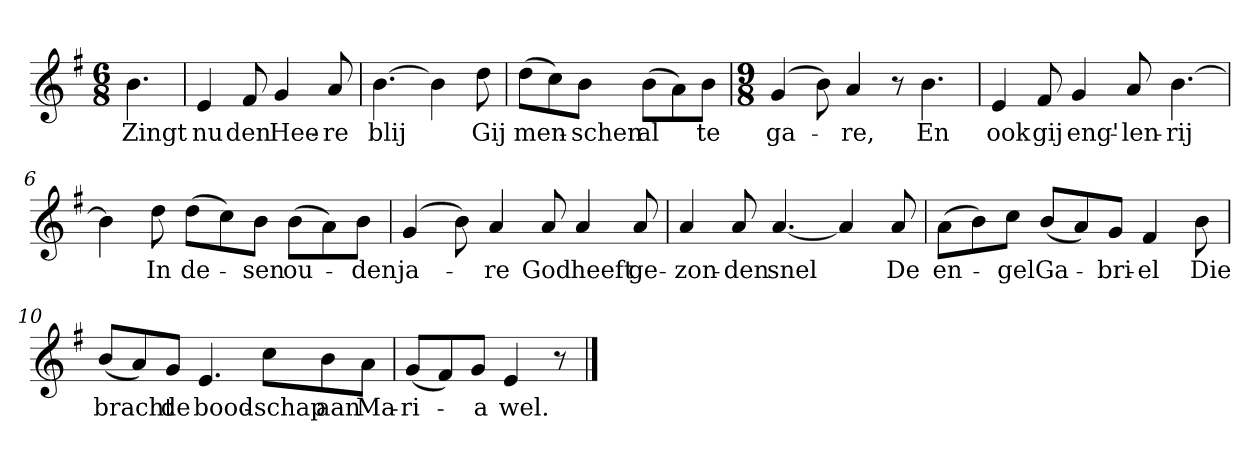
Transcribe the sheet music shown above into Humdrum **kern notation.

**kern	**text
*part1	*part1
*staff1	*staff1
*clefG2	*
*k[f#]	*
*e:	*
*M6/8	*
*MM120	*
=	=
4.b	Zingt
=1	=1
4e	nu
8f#	den
4g	Hee-
8a	-re
=2	=2
[4.b	blij
4b]	.
8dd	Gij
=3	=3
(8dd\L	men-
8cc\)	.
8b\J	-schen
(8b\L	al
8a\)	.
8b\J	te
=4	=4
*M9/8	*
(4g	ga-
8b)	.
4a	-re,
8r	.
4.b	En
=5	=5
4e	ook
8f#	gij
4g	eng'-
8a	-len-
[4.b	-rij
=6	=6
4b]	.
8dd	In
(8dd\L	de-
8cc\)	.
8b\J	-sen
(8b\L	ou-
8a\)	.
8b\J	-den
=7	=7
(4g	ja-
8b)	.
4a	-re
8a	God
4a	heeft
8a	ge-
=8	=8
4a	-zon-
8a	-den
[4.a	snel
4a]	.
8a	De
=9	=9
(8a\L	en-
8b\)	.
8cc\J	-gel
(8b/L	Ga-
8a/)	.
8g/J	-bri-
4f#	-el
8b	Die
=10	=10
(8b/L	bracht
8a/)	.
8g/J	de
4.e	bood-
8cc\L	-schap
8b\	aan
8a\J	Ma-
=11	=11
(8g/L	-ri-
8f#/)	.
8g/J	-a
4e	wel.
8r	.
==	==
*-	*-
